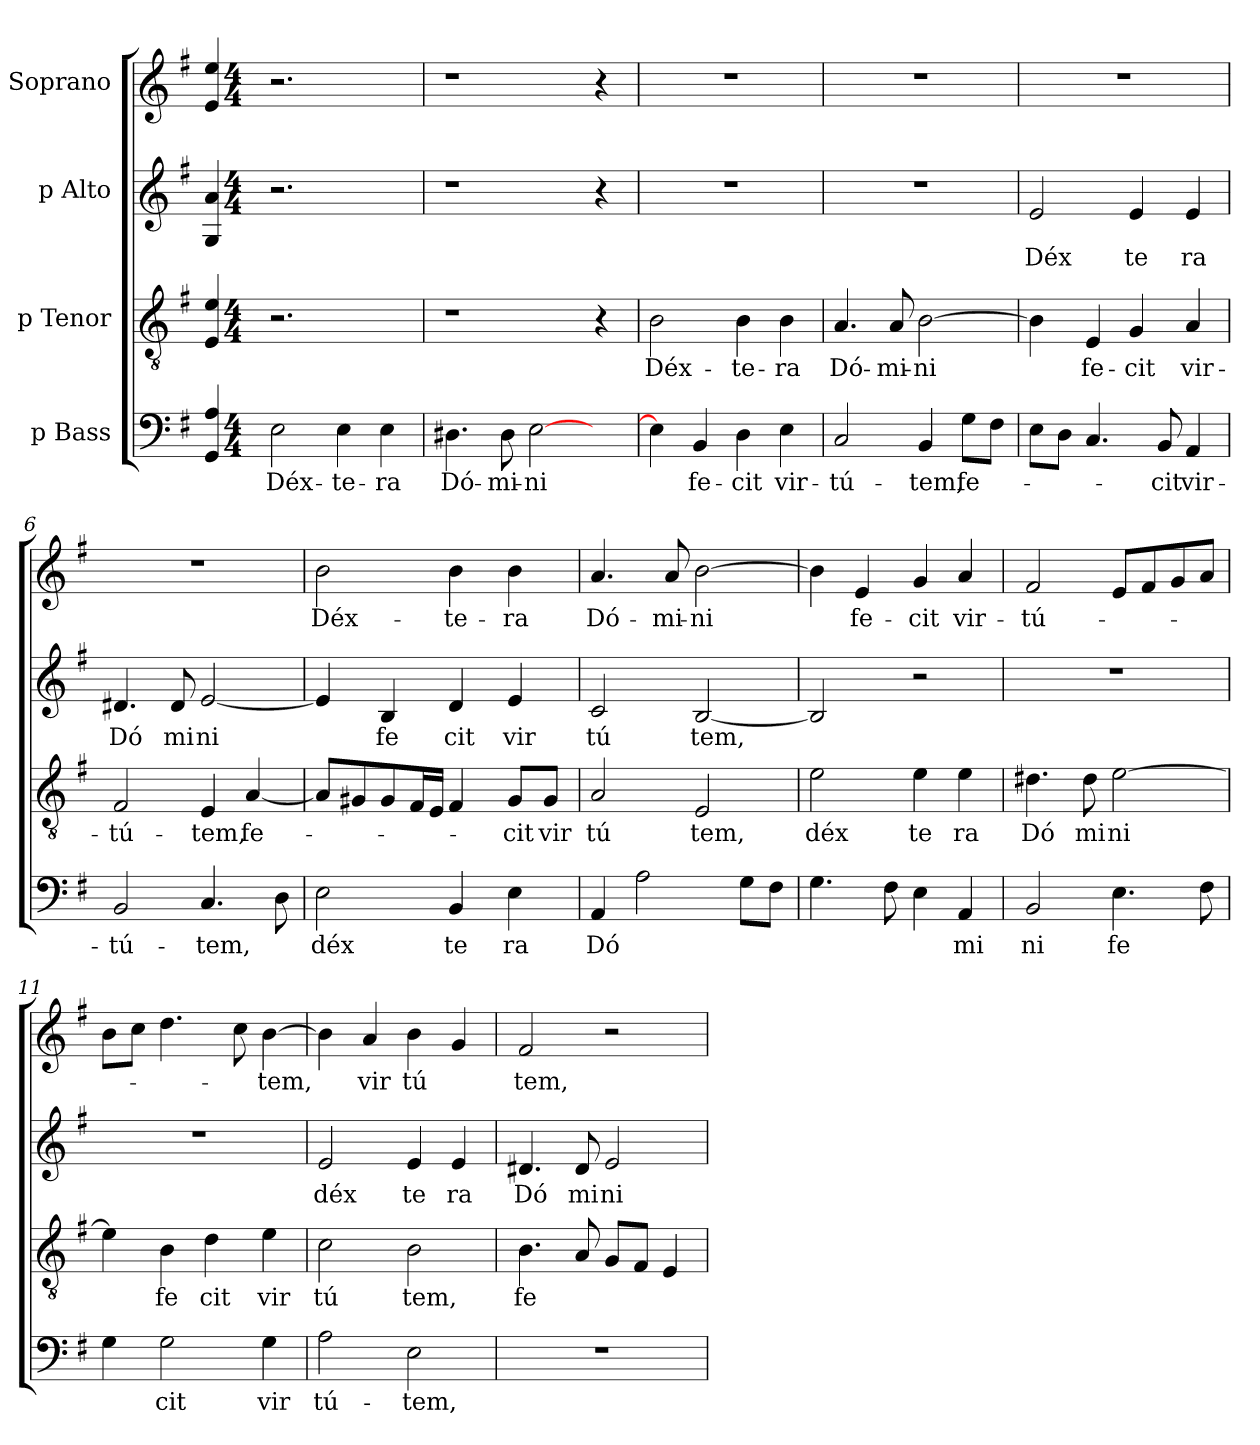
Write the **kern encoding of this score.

**kern	**text	**kern	**text	**kern	**text	**kern	**text
*part4	*part4	*part3	*part3	*part2	*part2	*part1	*part1
*staff4	*staff4	*staff3	*staff3	*staff2	*staff2	*staff1	*staff1
*I"p Bass	*	*I"p Tenor	*	*I"p Alto	*	*I"Soprano	*
!!LO:PB:g=z
*stria5	*	*stria5	*	*stria5	*	*stria5	*
*clefF4	*	*clefGv2	*	*clefG2	*	*clefG2	*
*k[f#]	*	*k[f#]	*	*k[f#]	*	*k[f#]	*
*G:	*	*G:	*	*G:	*	*G:	*
=1	=1	=1	=1	=1	=1	=1	=1
4A/ 4GG/	.	4e/ 4E/	.	4a/ 4G/	.	4ee/ 4e/	.
*M4/4	*	*M4/4	*	*M4/4	*	*M4/4	*
*met(c)	*	*met(c)	*	*met(c)	*	*met(c)	*
!	!LO:LY:b:cj	!	!	!	!	!	!
2E\	Déx-	2.r	.	2.r	.	2.r	.
!	!LO:LY:b:cj	!	!	!	!	!	!
4E\	-te-	.	.	.	.	.	.
!	!LO:LY:b:cj	!	!	!	!	!	!
4E\	-ra	4ryy	.	4ryy	.	4ryy	.
=2	=2	=2	=2	=2	=2	=2	=2
!	!LO:LY:b:cj	!	!	!	!	!	!
4.D#X\	Dó-	1r	.	1r	.	1r	.
!	!LO:LY:b:cj	!	!	!	!	!	!
8D#\	-mi-	.	.	.	.	.	.
!	!LO:LY:b:cj	!	!	!	!	!	!
[>2E\	-ni	.	.	.	.	.	.
4ryy	.	4r	.	4r	.	4r	.
=3	=3	=3	=3	=3	=3	=3	=3
!	!	!	!LO:LY:b:cj	!	!	!	!
4E\]	.	2B\	Déx-	1r	.	1r	.
!	!LO:LY:b:cj	!	!	!	!	!	!
4BB/	fe-	.	.	.	.	.	.
!	!LO:LY:b:cj	!	!LO:LY:b:cj	!	!	!	!
4D\	-cit	4B\	-te-	.	.	.	.
!	!LO:LY:b:cj	!	!LO:LY:b:cj	!	!	!	!
4E\	vir-	4B\	-ra	.	.	.	.
=4	=4	=4	=4	=4	=4	=4	=4
!	!LO:LY:b:cj	!	!LO:LY:b:cj	!	!	!	!
2C/	-tú-	4.A/	Dó-	1r	.	1r	.
!	!	!	!LO:LY:b:cj	!	!	!	!
.	.	8A/	-mi-	.	.	.	.
!	!LO:LY:b:cj	!	!LO:LY:b:cj	!	!	!	!
4BB/	-tem,	[>2B\	-ni	.	.	.	.
!	!LO:LY:b:cj	!	!	!	!	!	!
8G\L	fe-	.	.	.	.	.	.
8F#\J	.	.	.	.	.	.	.
=5	=5	=5	=5	=5	=5	=5	=5
!	!	!	!	!	!LO:LY:b:cj	!	!
8E\L	.	4B\]	.	2e/	Déx	1r	.
8D\J	.	.	.	.	.	.	.
!	!	!	!LO:LY:b:cj	!	!	!	!
4.C/	.	4E/	fe-	.	.	.	.
!	!	!	!LO:LY:b:cj	!	!LO:LY:b:cj	!	!
.	.	4G/	-cit	4e/	te	.	.
!	!LO:LY:b:cj	!	!	!	!	!	!
8BB/	-cit	.	.	.	.	.	.
!	!LO:LY:b:cj	!	!LO:LY:b:cj	!	!LO:LY:b:cj	!	!
4AA/	vir-	4A/	vir-	4e/	ra	.	.
=6	=6	=6	=6	=6	=6	=6	=6
!	!LO:LY:b:cj	!	!LO:LY:b:cj	!	!LO:LY:b:cj	!	!
2BB/	-tú-	2F#/	-tú-	4.d#X/	Dó	1r	.
!	!	!	!	!	!LO:LY:b:cj	!	!
.	.	.	.	8d#/	mi	.	.
!	!LO:LY:b	!	!LO:LY:b:cj	!	!LO:LY:b:cj	!	!
4.C/	-tem,	4E/	-tem,	[>2e/	ni	.	.
!	!	!	!LO:LY:b:cj	!	!	!	!
.	.	[>4A/	fe-	.	.	.	.
8D\	.	.	.	.	.	.	.
!!LO:LB:g=z
=7	=7	=7	=7	=7	=7	=7	=7
!	!LO:LY:b:cj	!	!	!	!	!	!LO:LY:b:cj
*^	*	*	*	*	*	*	*
2E\	16..ryy	déx	8A/L]	.	4e/]	.	2b\	Déx-
.	2ryy	.	.	.	.	.	.	.
.	.	.	8G#X/	.	.	.	.	.
!	!	!	!	!	!	!LO:LY:b:cj	!	!
.	.	.	8G#/	.	4B/	fe	.	.
.	.	.	16F#/	.	.	.	.	.
.	.	.	16E/J	.	.	.	.	.
!	!	!LO:LY:b:cj	!	!	!	!LO:LY:b:cj	!	!LO:LY:b:cj
4BB/	.	te	4F#/	.	4d/	cit	4b\	-te-
.	4ryy	.	.	.	.	.	.	.
!	!	!LO:LY:b:cj	!	!LO:LY:b:cj	!	!LO:LY:b:cj	!	!LO:LY:b:cj
4E\	.	ra	8G#/L	-cit	4e/	vir	4b\	-ra
.	8ryy	.	.	.	.	.	.	.
!	!	!	!	!LO:LY:b:cj	!	!	!	!
.	.	.	8G#/J	vir	.	.	.	.
.	64ryy	.	.	.	.	.	.	.
=8	=8	=8	=8	=8	=8	=8	=8	=8
!	!	!LO:LY:b:cj	!	!LO:LY:b:cj	!	!LO:LY:b:cj	!	!LO:LY:b:cj
*v	*v	*	*	*	*	*	*	*
4AA/	Dó	2A/	tú	2c/	tú	4.a/	Dó-
2A\	.	.	.	.	.	.	.
!	!	!	!	!	!	!	!LO:LY:b:cj
.	.	.	.	.	.	8a/	-mi-
!	!	!	!LO:LY:b:cj	!	!LO:LY:b:cj	!	!LO:LY:b:cj
.	.	2E/	tem,	[<2B/	tem,	[>2b\	-ni
8G\L	.	.	.	.	.	.	.
8F#\J	.	.	.	.	.	.	.
=9	=9	=9	=9	=9	=9	=9	=9
!	!	!	!LO:LY:b:cj	!	!	!	!
4.G\	.	2e\	déx	2B/]	.	4b\]	.
!	!	!	!	!	!	!	!LO:LY:b:cj
.	.	.	.	.	.	4e/	fe-
8F#\	.	.	.	.	.	.	.
!	!	!	!LO:LY:b:cj	!	!	!	!LO:LY:b:cj
4E\	.	4e\	te	2r	.	4g/	-cit
!	!LO:LY:b:cj	!	!LO:LY:b:cj	!	!	!	!LO:LY:b:cj
4AA/	mi	4e\	ra	.	.	4a/	vir-
=10	=10	=10	=10	=10	=10	=10	=10
!	!LO:LY:b:cj	!	!LO:LY:b:cj	!	!	!	!LO:LY:b:cj
2BB/	ni	4.d#X\	Dó	1r	.	2f#/	-tú-
!	!	!	!LO:LY:b:cj	!	!	!	!
.	.	8d#\	mi	.	.	.	.
!	!LO:LY:b:cj	!	!LO:LY:b:cj	!	!	!	!
4.E\	fe	[>2e\	ni	.	.	8e/L	.
.	.	.	.	.	.	8f#/	.
.	.	.	.	.	.	8g/	.
8F#\	.	.	.	.	.	8a/J	.
=11	=11	=11	=11	=11	=11	=11	=11
4G\	.	4e\]	.	1r	.	8b\L	.
.	.	.	.	.	.	8cc\J	.
!	!LO:LY:b:cj	!	!LO:LY:b:cj	!	!	!	!
2G\	cit	4B\	fe	.	.	4.dd\	.
!	!	!	!LO:LY:b:cj	!	!	!	!
.	.	4d\	cit	.	.	.	.
.	.	.	.	.	.	8cc\	.
!	!LO:LY:b:cj	!	!LO:LY:b:cj	!	!	!	!LO:LY:b:cj
4G\	vir	4e\	vir	.	.	[>4b\	-tem,
!!LO:LB:g=z
=12	=12	=12	=12	=12	=12	=12	=12
!	!LO:LY:b:cj	!	!LO:LY:b:cj	!	!LO:LY:b:cj	!	!
2A\	tú-	2c\	tú	2e/	déx	4b\]	.
!	!	!	!	!	!	!	!LO:LY:b:cj
.	.	.	.	.	.	4a/	vir
!	!LO:LY:b:cj	!	!LO:LY:b:cj	!	!LO:LY:b:cj	!	!LO:LY:b:cj
2E\	-tem,	2B\	tem,	4e/	te	4b\	tú
!	!	!	!	!	!LO:LY:b:cj	!	!
.	.	.	.	4e/	ra	4g/	.
=13	=13	=13	=13	=13	=13	=13	=13
!	!	!	!LO:LY:b:cj	!	!LO:LY:b:cj	!	!LO:LY:b:cj
1r	.	4.B\	fe	4.d#X/	Dó	2f#/	tem,
!	!	!	!	!	!LO:LY:b:cj	!	!
.	.	8A/	.	8d#/	mi	.	.
!	!	!	!	!	!LO:LY:b:cj	!	!
.	.	8G/L	.	2e/	ni	2r	.
.	.	8F#/J	.	.	.	.	.
.	.	4E/	.	.	.	.	.
=	=	=	=	=	=	=	=
*-	*-	*-	*-	*-	*-	*-	*-
